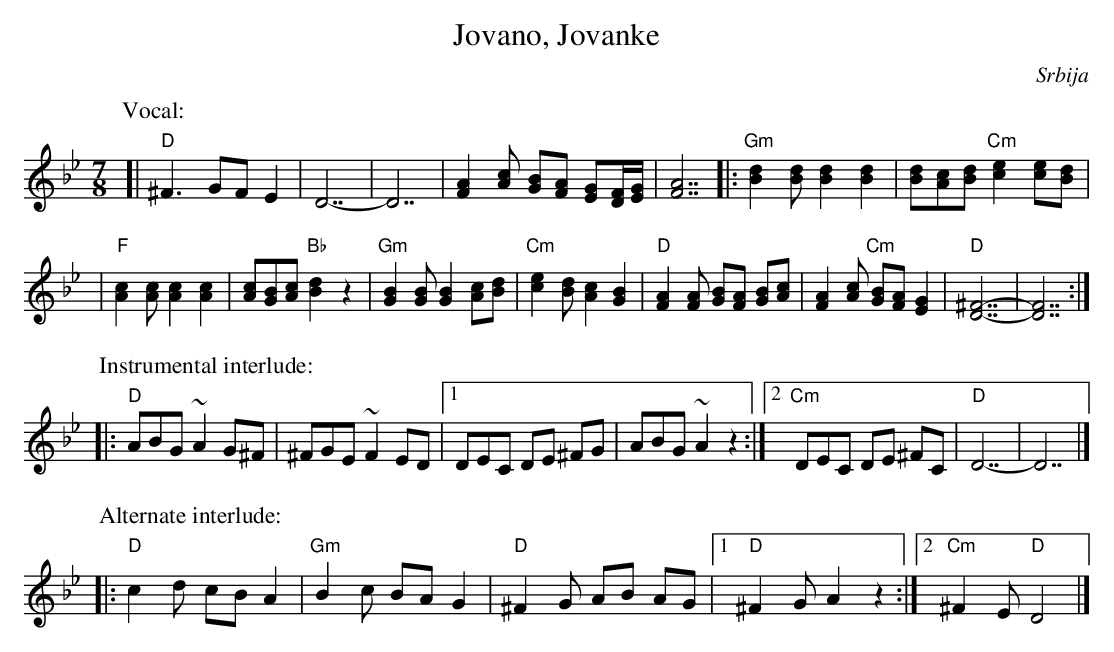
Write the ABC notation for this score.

X:1
T: Jovano, Jovanke
O: Srbija
M: 7/8
L: 1/8
K: Gm
P: Vocal:
[| "D"^F3 GF E2 | D7- | D7 \
| [A2F2][cA] [BG][AF] [GE][F/D/][G/E/] | [A7F7] \
|: "Gm"[d2B2][dB] [d2B2] [d2B2] | [dB][cA][dB] "Cm"[e2c2] [ec][dB] |
| "F"[c2A2][cA] [c2A2] [c2A2] | [cA][BG][cA] "Bb"[d2B2] z2 \
| "Gm"[B2G2][BG] [B2G2] [cA][dB] | "Cm"[e2c2][dB] [c2A2] [B2G2] \
| "D"[A2F2][AF] [BG][AF] [BG][cA] | [A2F2][cA] "Cm"[BG][AF] [G2E2] \
| "D"[^F7D7]- | [F7D7] :|
P: Instrumental interlude:
|: "D"ABG ~A2 G^F | ^FGE ~F2 ED |1 DEC DE ^FG | ABG ~A2 z2 :|2 "Cm"DEC DE ^FC | "D"D7- | D7 |]
P: Alternate interlude:
|: "D"c2d cB A2 | "Gm"B2c BA G2 | "D"^F2G AB AG |1 "D"^F2G A2 z2 :|2 "Cm"^F2E "D"D4 |]
